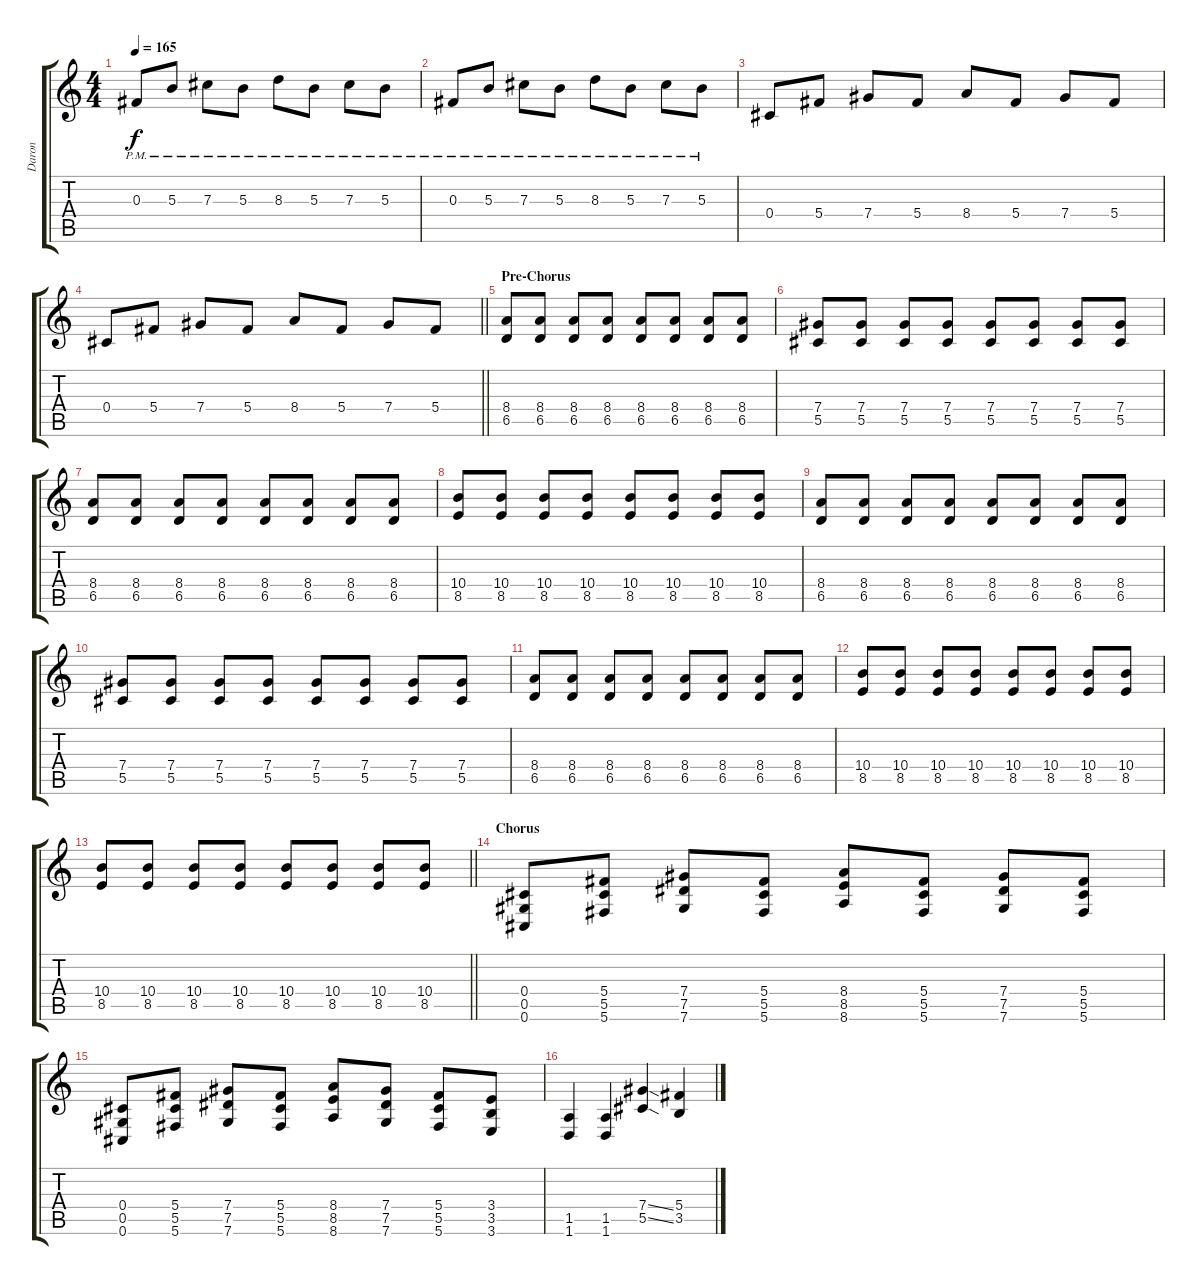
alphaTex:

\track ("Daron" "Daron") {instrument distortionguitar}
\staff {score tabs}
\tuning (Eb4 Bb3 Gb3 Db3 Ab2 Db2) {hide}
\ts (4 4)
\tempo 165
\clef g2
\ks c
0.3{pm}.8{dy f} 5.3{pm}.8 7.3{pm}.8 5.3{pm}.8 8.3{pm}.8 5.3{pm}.8 7.3{pm}.8 5.3{pm}.8 |
0.3{pm}.8 5.3{pm}.8 7.3{pm}.8 5.3{pm}.8 8.3{pm}.8 5.3{pm}.8 7.3{pm}.8 5.3{pm}.8 |
0.4.8 5.4.8 7.4.8 5.4.8 8.4.8 5.4.8 7.4.8 5.4.8 |
\barLineRight lightlight
0.4.8 5.4.8 7.4.8 5.4.8 8.4.8 5.4.8 7.4.8 5.4.8 |
\section ("" "Pre-Chorus")
(8.4 6.5).8 (8.4 6.5).8 (8.4 6.5).8 (8.4 6.5).8 (8.4 6.5).8 (8.4 6.5).8 (8.4 6.5).8 (8.4 6.5).8 |
(7.4 5.5).8 (7.4 5.5).8 (7.4 5.5).8 (7.4 5.5).8 (7.4 5.5).8 (7.4 5.5).8 (7.4 5.5).8 (7.4 5.5).8 |
(8.4 6.5).8 (8.4 6.5).8 (8.4 6.5).8 (8.4 6.5).8 (8.4 6.5).8 (8.4 6.5).8 (8.4 6.5).8 (8.4 6.5).8 |
(10.4 8.5).8 (10.4 8.5).8 (10.4 8.5).8 (10.4 8.5).8 (10.4 8.5).8 (10.4 8.5).8 (10.4 8.5).8 (10.4 8.5).8 |
(8.4 6.5).8 (8.4 6.5).8 (8.4 6.5).8 (8.4 6.5).8 (8.4 6.5).8 (8.4 6.5).8 (8.4 6.5).8 (8.4 6.5).8 |
(7.4 5.5).8 (7.4 5.5).8 (7.4 5.5).8 (7.4 5.5).8 (7.4 5.5).8 (7.4 5.5).8 (7.4 5.5).8 (7.4 5.5).8 |
(8.4 6.5).8 (8.4 6.5).8 (8.4 6.5).8 (8.4 6.5).8 (8.4 6.5).8 (8.4 6.5).8 (8.4 6.5).8 (8.4 6.5).8 |
(10.4 8.5).8 (10.4 8.5).8 (10.4 8.5).8 (10.4 8.5).8 (10.4 8.5).8 (10.4 8.5).8 (10.4 8.5).8 (10.4 8.5).8 |
\barLineRight lightlight
(10.4 8.5).8 (10.4 8.5).8 (10.4 8.5).8 (10.4 8.5).8 (10.4 8.5).8 (10.4 8.5).8 (10.4 8.5).8 (10.4 8.5).8 |
\section ("" "Chorus")
(0.4 0.5 0.6).8 (5.4 5.5 5.6).8 (7.4 7.5 7.6).8 (5.4 5.5 5.6).8 (8.4 8.5 8.6).8 (5.4 5.5 5.6).8 (7.4 7.5 7.6).8 (5.4 5.5 5.6).8 |
(0.4 0.5 0.6).8 (5.4 5.5 5.6).8 (7.4 7.5 7.6).8 (5.4 5.5 5.6).8 (8.4 8.5 8.6).8 (7.4 7.5 7.6).8 (5.4 5.5 5.6).8 (3.4 3.5 3.6).8 |
(1.5 1.6).4 (1.5 1.6).4 (7.4{ss} 5.5{ss}).4 (5.4 3.5).4
